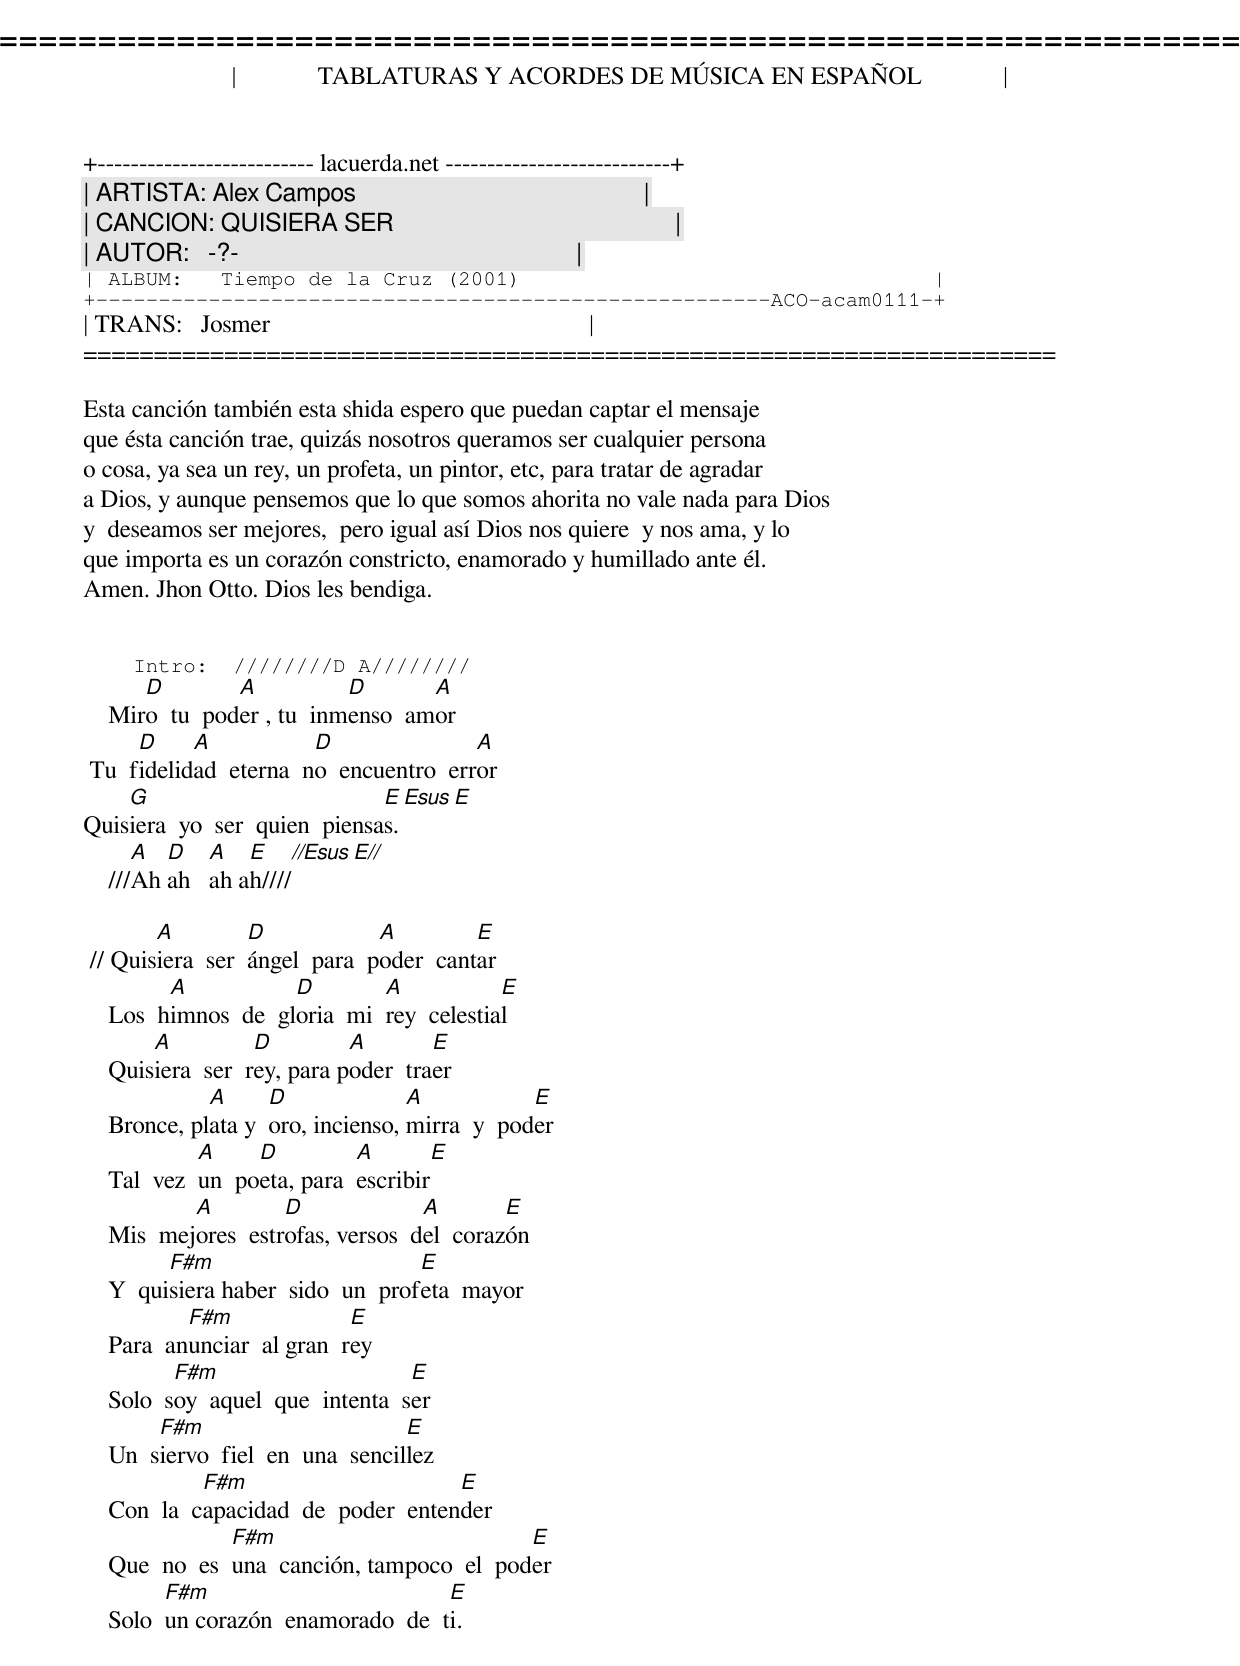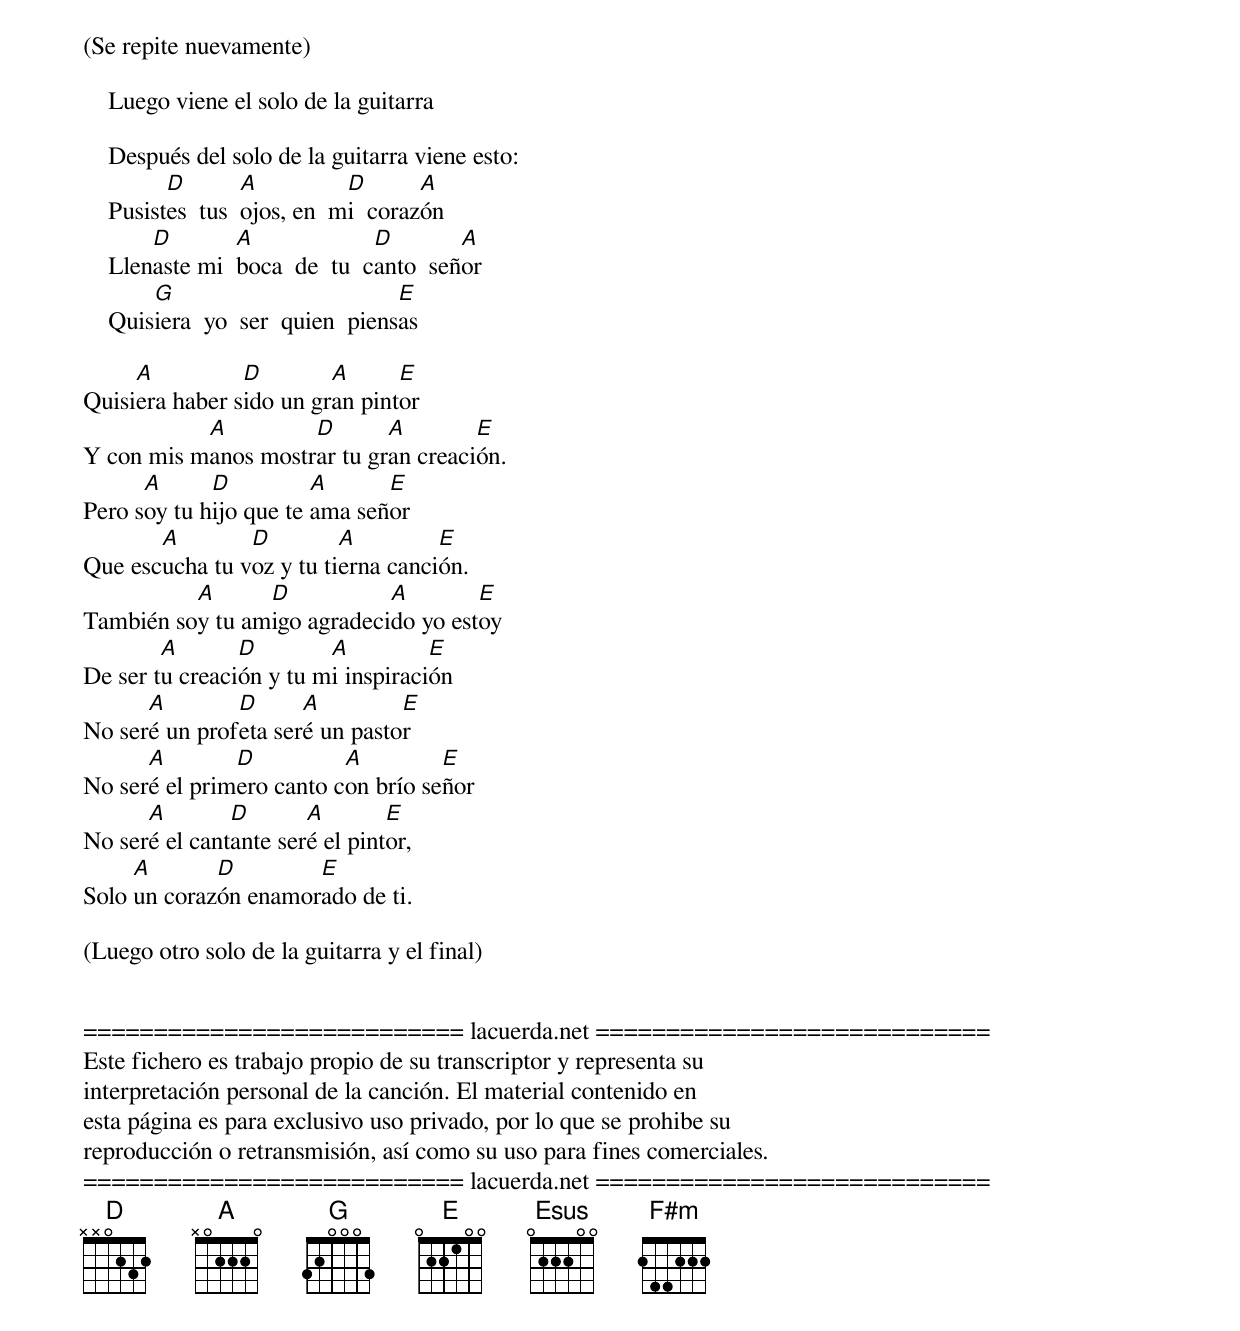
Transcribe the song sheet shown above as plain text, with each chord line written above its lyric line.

=====================================================================
|             TABLATURAS Y ACORDES DE MÚSICA EN ESPAÑOL             |
+-------------------------- lacuerda.net ---------------------------+
| ARTISTA: Alex Campos                                              |
| CANCION: QUISIERA SER                                             |
| AUTOR:   -?-                                                      |
| ALBUM:   Tiempo de la Cruz (2001)                                 |
+------------------------------------------------------ACO-acam0111-+
| TRANS:   Josmer                                                   |
=====================================================================

Esta canción también esta shida espero que puedan captar el mensaje
que ésta canción trae, quizás nosotros queramos ser cualquier persona
o cosa, ya sea un rey, un profeta, un pintor, etc, para tratar de agradar
a Dios, y aunque pensemos que lo que somos ahorita no vale nada para Dios
y  deseamos ser mejores,  pero igual así Dios nos quiere  y nos ama, y lo
que importa es un corazón constricto, enamorado y humillado ante él.
Amen. Jhon Otto. Dios les bendiga.


    Intro:  ////////D A////////
       D         A           D       A
    Miro  tu  poder , tu  inmenso  amor
      D     A            D                A
 Tu  fidelidad  eterna  no  encuentro  error
    G                           E    Esus  E
Quisiera  yo  ser  quien  piensas.
       A  D    A   E         //Esus  E//
    ///Ah ah   ah ah////

        A          D             A         E
 // Quisiera  ser  ángel  para  poder  cantar
          A            D         A            E
    Los  himnos  de  gloria  mi  rey  celestial
        A           D         A        E
    Quisiera  ser  rey, para poder  traer
              A      D              A            E
    Bronce, plata y  oro, incienso, mirra  y  poder
              A     D          A       E
    Tal  vez  un  poeta, para  escribir
            A         D              A        E
    Mis  mejores  estrofas, versos  del  corazón
          F#m                        E
    Y  quisiera haber  sido  un  profeta  mayor
            F#m               E
    Para  anunciar  al gran  rey
           F#m                       E
    Solo  soy  aquel  que  intenta  ser
         F#m                         E
    Un  siervo  fiel  en  una  sencillez
              F#m                       E
    Con  la  capacidad  de  poder  entender
                 F#m                           E
    Que  no  es  una  canción, tampoco  el  poder
          F#m                         E
    Solo  un corazón  enamorado  de  ti.

(Se repite nuevamente)

    Luego viene el solo de la guitarra

    Después del solo de la guitarra viene esto:
          D        A          D       A
    Pusistes  tus  ojos, en  mi  corazón
        D        A              D        A
    Llenaste mi  boca  de  tu  canto  señor
        G                          E
    Quisiera  yo  ser  quien  piensas

     A          D        A      E
Quisiera haber sido un gran pintor
           A         D       A        E
Y con mis manos mostrar tu gran creación.
      A      D          A      E
Pero soy tu hijo que te ama señor
       A        D         A         E
Que escucha tu voz y tu tierna canción.
          A      D           A        E
También soy tu amigo agradecido yo estoy
        A       D        A          E
De ser tu creación y tu mi inspiración
      A        D      A         E
No seré un profeta seré un pastor
      A        D          A         E
No seré el primero canto con brío señor
      A        D       A        E
No seré el cantante seré el pintor,
     A       D        E
Solo un corazón enamorado de ti.

(Luego otro solo de la guitarra y el final)


=========================== lacuerda.net ============================
Este fichero es trabajo propio de su transcriptor y representa su
interpretación personal de la canción. El material contenido en
esta página es para exclusivo uso privado, por lo que se prohibe su
reproducción o retransmisión, así como su uso para fines comerciales.
=========================== lacuerda.net ============================
